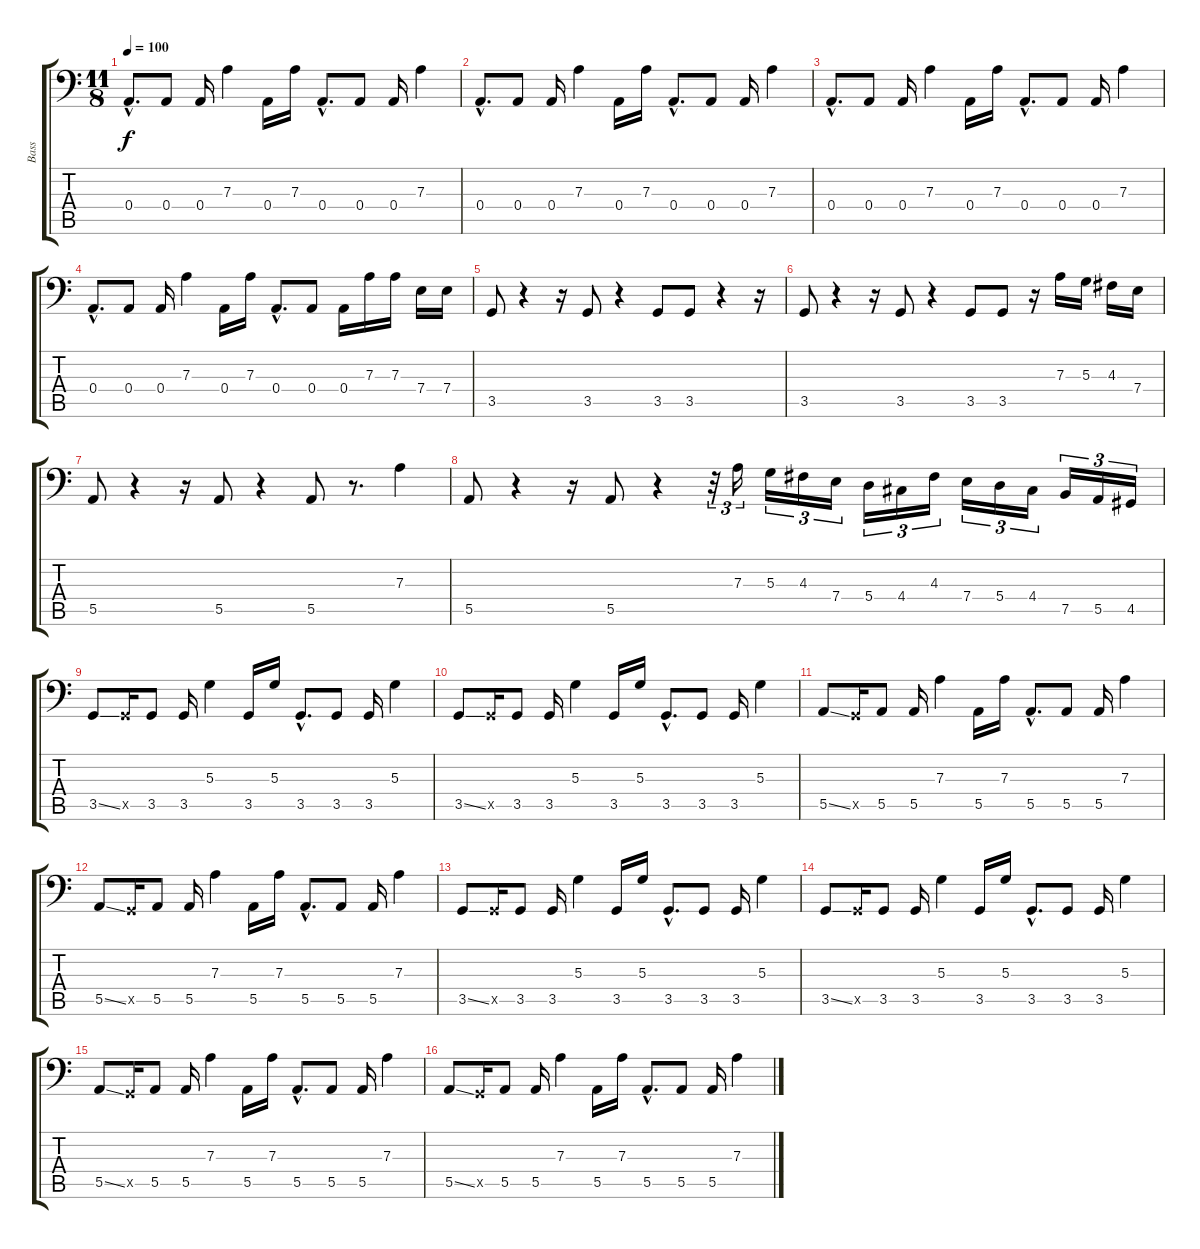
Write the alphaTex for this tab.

\track ("Bass" "Bass") {instrument electricbassfinger}
\staff {score tabs}
\tuning (C3 G2 D2 A1 E1 B0) {hide}
\ts (11 8)
\tempo 100
\clef f4
\ks c
0.4{hac}.8{d dy f} 0.4.8 0.4.16 7.3.4 0.4.16 7.3.16 0.4{hac}.8{d} 0.4.8 0.4.16 7.3.4 |
0.4{hac}.8{d} 0.4.8 0.4.16 7.3.4 0.4.16 7.3.16 0.4{hac}.8{d} 0.4.8 0.4.16 7.3.4 |
0.4{hac}.8{d} 0.4.8 0.4.16 7.3.4 0.4.16 7.3.16 0.4{hac}.8{d} 0.4.8 0.4.16 7.3.4 |
0.4{hac}.8{d} 0.4.8 0.4.16 7.3.4 0.4.16 7.3.16 0.4{hac}.8{d} 0.4.8 0.4.16 7.3.16 7.3.16 7.4.16 7.4.16 |
3.5.8 r.4 r.16 3.5.8 r.4 3.5.8 3.5.8 r.4 r.16 |
3.5.8 r.4 r.16 3.5.8 r.4 3.5.8 3.5.8 r.16 7.3.16 5.3.16 4.3.16 7.4.16 |
5.5.8 r.4 r.16 5.5.8 r.4 5.5.8 r.8{d} 7.3.4 |
5.5.8 r.4 r.16 5.5.8 r.4 r.32{tu (3 2)} 7.3.16{tu (3 2)} 5.3.16{tu (3 2)} 4.3.16{tu (3 2)} 7.4.16{tu (3 2)} 5.4.16{tu (3 2)} 4.4.16{tu (3 2)} 4.3.16{tu (3 2)} 7.4.16{tu (3 2)} 5.4.16{tu (3 2)} 4.4.16{tu (3 2)} 7.5.16{tu (3 2)} 5.5.16{tu (3 2)} 4.5.16{tu (3 2)} |
3.5{ss}.8 3.5{x}.16 3.5.8 3.5.16 5.3.4 3.5.16 5.3.16 3.5{hac}.8{d} 3.5.8 3.5.16 5.3.4 |
3.5{ss}.8 3.5{x}.16 3.5.8 3.5.16 5.3.4 3.5.16 5.3.16 3.5{hac}.8{d} 3.5.8 3.5.16 5.3.4 |
5.5{ss}.8 3.5{x}.16 5.5.8 5.5.16 7.3.4 5.5.16 7.3.16 5.5{hac}.8{d} 5.5.8 5.5.16 7.3.4 |
5.5{ss}.8 3.5{x}.16 5.5.8 5.5.16 7.3.4 5.5.16 7.3.16 5.5{hac}.8{d} 5.5.8 5.5.16 7.3.4 |
3.5{ss}.8 3.5{x}.16 3.5.8 3.5.16 5.3.4 3.5.16 5.3.16 3.5{hac}.8{d} 3.5.8 3.5.16 5.3.4 |
3.5{ss}.8 3.5{x}.16 3.5.8 3.5.16 5.3.4 3.5.16 5.3.16 3.5{hac}.8{d} 3.5.8 3.5.16 5.3.4 |
5.5{ss}.8 3.5{x}.16 5.5.8 5.5.16 7.3.4 5.5.16 7.3.16 5.5{hac}.8{d} 5.5.8 5.5.16 7.3.4 |
5.5{ss}.8 3.5{x}.16 5.5.8 5.5.16 7.3.4 5.5.16 7.3.16 5.5{hac}.8{d} 5.5.8 5.5.16 7.3.4
